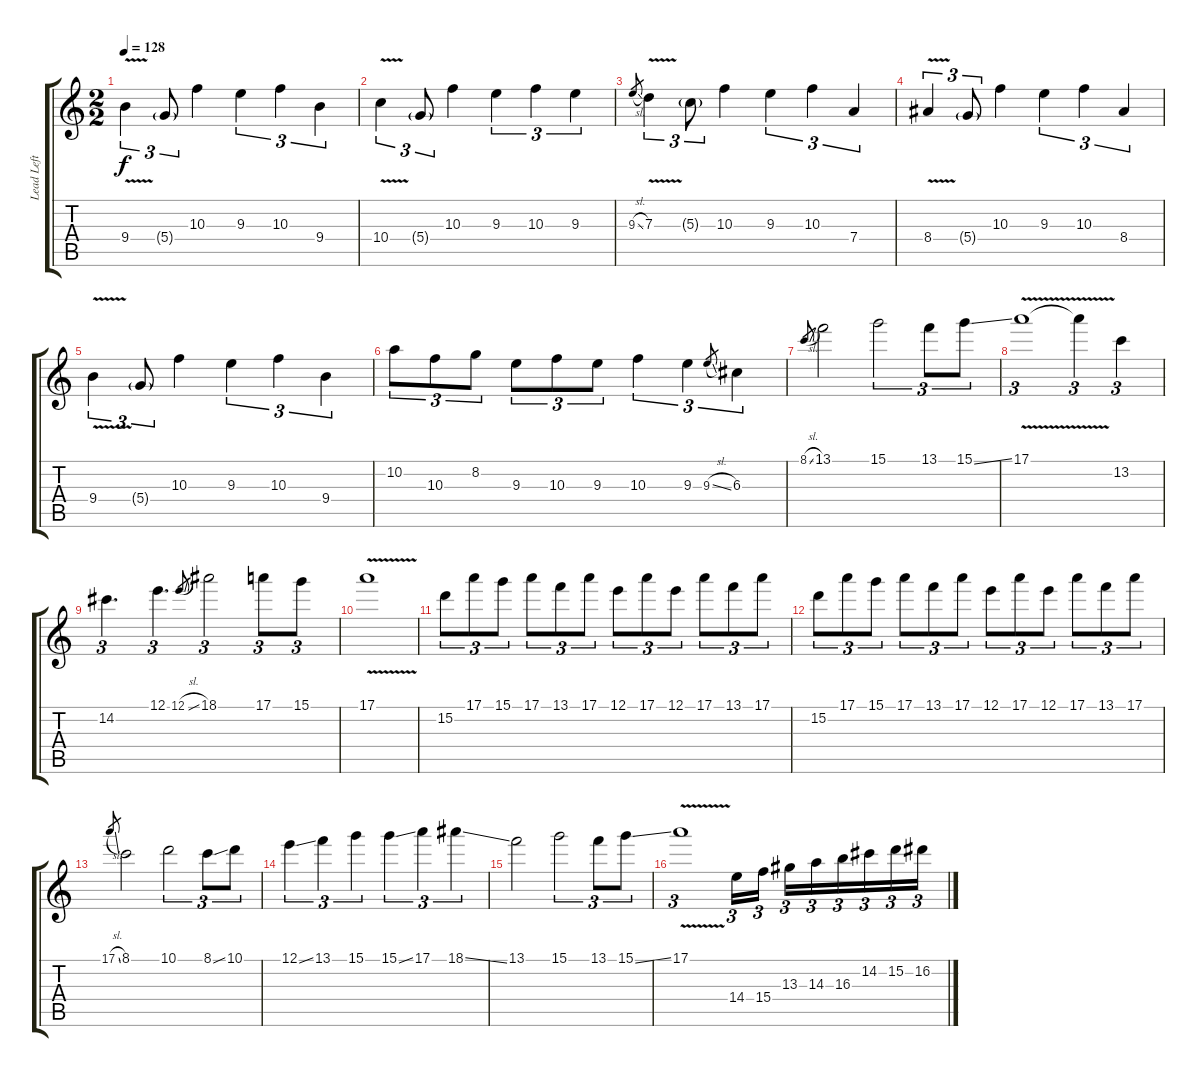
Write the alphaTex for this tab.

\track ("Lead Left" "Lead Left") {instrument overdrivenguitar}
\staff {score tabs}
\tuning (E4 B3 G3 D3 A2 D2) {hide}
\ts (2 2)
\tempo 128
\clef g2
\ks c
9.4{v}.4{tu (3 2) dy f} 5.4{g}.8{tu (3 2)} 10.3.4 9.3.4{tu (3 2)} 10.3.4{tu (3 2)} 9.4.4{tu (3 2)} |
10.4{v}.4{tu (3 2)} 5.4{g}.8{tu (3 2)} 10.3.4 9.3.4{tu (3 2)} 10.3.4{tu (3 2)} 9.3.4{tu (3 2)} |
9.3{sl}.8{gr} 7.3{v}.4{tu (3 2)} 5.3{g}.8{tu (3 2)} 10.3.4 9.3.4{tu (3 2)} 10.3.4{tu (3 2)} 7.4.4{tu (3 2)} |
8.4{v}.4{tu (3 2)} 5.4{g}.8{tu (3 2)} 10.3.4 9.3.4{tu (3 2)} 10.3.4{tu (3 2)} 8.4.4{tu (3 2)} |
9.4{v}.4{tu (3 2)} 5.4{g}.8{tu (3 2)} 10.3.4 9.3.4{tu (3 2)} 10.3.4{tu (3 2)} 9.4.4{tu (3 2)} |
10.2.8{tu (3 2)} 10.3.8{tu (3 2)} 8.2.8{tu (3 2)} 9.3.8{tu (3 2)} 10.3.8{tu (3 2)} 9.3.8{tu (3 2)} 10.3.4{tu (3 2)} 9.3.4{tu (3 2)} 9.3{sl}.8{gr} 6.3.4{tu (3 2)} |
8.1{sl}.8{gr} 13.1.2 15.1.2{tu (3 2)} 13.1.8{tu (3 2)} 15.1{ss}.8{tu (3 2)} |
17.1{v}.1{tu (3 2)} 17.1{v t}.4{tu (3 2)} 13.2.4{tu (3 2)} |
14.2.4{d tu (3 2)} 12.1.4{d tu (3 2)} 12.1{sl}.8{gr} 18.1.2{tu (3 2)} 17.1.8{tu (3 2)} 15.1.8{tu (3 2)} |
17.1{v}.1 |
15.2.8{tu (3 2)} 17.1.8{tu (3 2)} 15.1.8{tu (3 2)} 17.1.8{tu (3 2)} 13.1.8{tu (3 2)} 17.1.8{tu (3 2)} 12.1.8{tu (3 2)} 17.1.8{tu (3 2)} 12.1.8{tu (3 2)} 17.1.8{tu (3 2)} 13.1.8{tu (3 2)} 17.1.8{tu (3 2)} |
15.2.8{tu (3 2)} 17.1.8{tu (3 2)} 15.1.8{tu (3 2)} 17.1.8{tu (3 2)} 13.1.8{tu (3 2)} 17.1.8{tu (3 2)} 12.1.8{tu (3 2)} 17.1.8{tu (3 2)} 12.1.8{tu (3 2)} 17.1.8{tu (3 2)} 13.1.8{tu (3 2)} 17.1.8{tu (3 2)} |
17.1{sl}.8{gr} 8.1.2 10.1.2{tu (3 2)} 8.1{ss}.8{tu (3 2)} 10.1.8{tu (3 2)} |
12.1{ss}.4{tu (3 2)} 13.1.4{tu (3 2)} 15.1.4{tu (3 2)} 15.1{ss}.4{tu (3 2)} 17.1.4{tu (3 2)} 18.1{ss}.4{tu (3 2)} |
13.1.2 15.1.2{tu (3 2)} 13.1.8{tu (3 2)} 15.1{ss}.8{tu (3 2)} |
17.1{v}.1{tu (3 2)} 14.4.16{tu (3 2)} 15.4.16{tu (3 2)} 13.3.16{tu (3 2)} 14.3.16{tu (3 2)} 16.3.16{tu (3 2)} 14.2.16{tu (3 2)} 15.2.16{tu (3 2)} 16.2.16{tu (3 2)}
